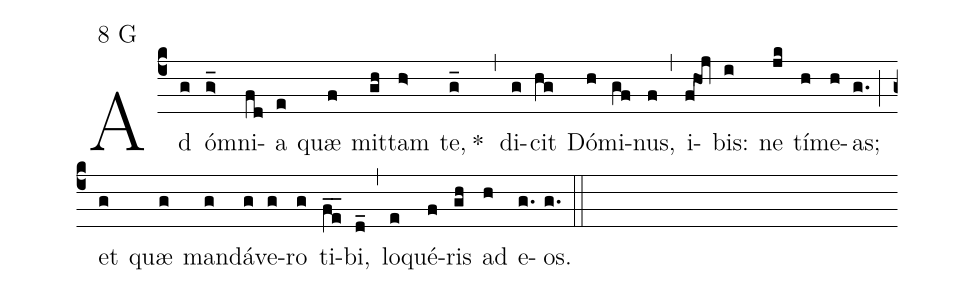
mode:8 G;
%%
(c4) Ad(g) ó(g_>)mni(fd)a(e) quæ(f) mit(gh)tam(h>) te,(g_) *()(,) di(g)cit(hg) Dó(h)mi(gf)nus,(f) (,) i(f@hoj)bis:(i) ne(jk) tí(h)me(h)as;(g.) (;) et(g) quæ(g) man(g)dá(g)ve(g)ro(g) ti(fe__)bi,(d_) (,) lo(e)qué(f)ris(gh) ad(h) e(g.)os.(g.) (::)
